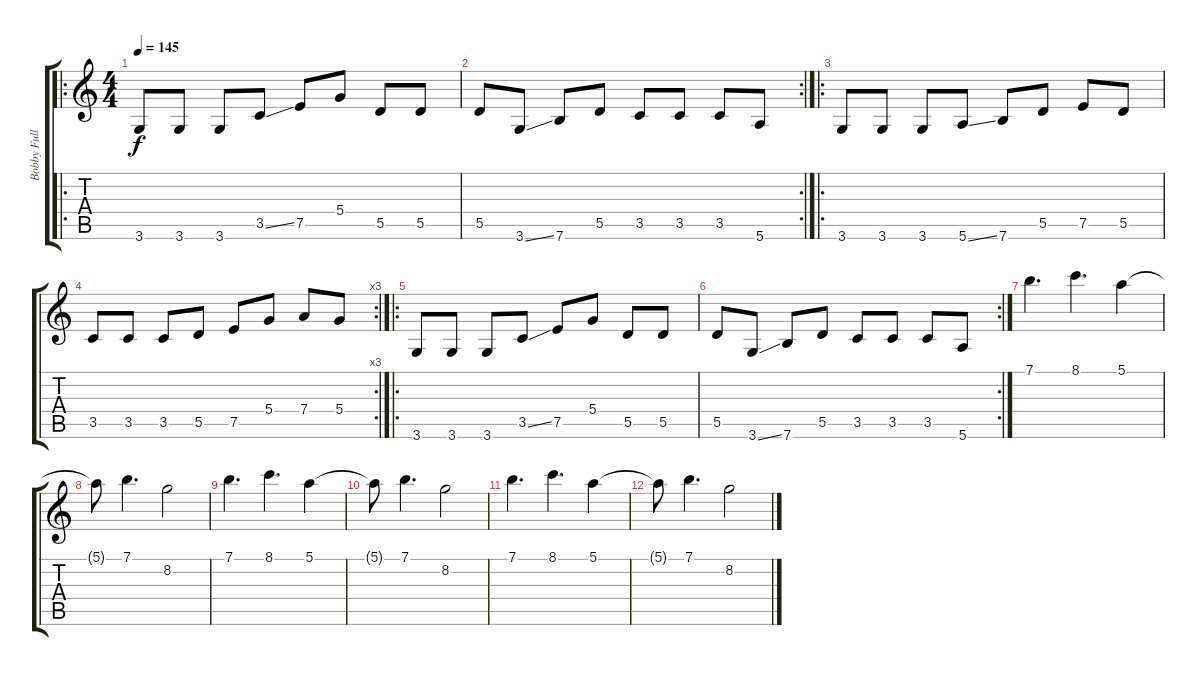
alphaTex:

\track ("Bobby Fuller" "Bobby Full") {instrument electricguitarclean}
\staff {score tabs}
\tuning (E4 B3 G3 D3 A2 E2) {hide}
\ro
\ts (4 4)
\tempo 145
\clef g2
\ks c
3.6.8{dy f} 3.6.8 3.6.8 3.5{ss}.8 7.5.8 5.4.8 5.5.8 5.5.8 |
\rc 2
5.5.8 3.6{ss}.8 7.6.8 5.5.8 3.5.8 3.5.8 3.5.8 5.6.8 |
\ro
3.6.8 3.6.8 3.6.8 5.6{ss}.8 7.6.8 5.5.8 7.5.8 5.5.8 |
\rc 3
3.5.8 3.5.8 3.5.8 5.5.8 7.5.8 5.4.8 7.4.8 5.4.8 |
\ro
3.6.8 3.6.8 3.6.8 3.5{ss}.8 7.5.8 5.4.8 5.5.8 5.5.8 |
\rc 2
5.5.8 3.6{ss}.8 7.6.8 5.5.8 3.5.8 3.5.8 3.5.8 5.6.8 |
7.1.4{d} 8.1.4{d} 5.1.4 |
5.1{t}.8 7.1.4{d} 8.2.2 |
7.1.4{d} 8.1.4{d} 5.1.4 |
5.1{t}.8 7.1.4{d} 8.2.2 |
7.1.4{d} 8.1.4{d} 5.1.4 |
5.1{t}.8 7.1.4{d} 8.2.2
